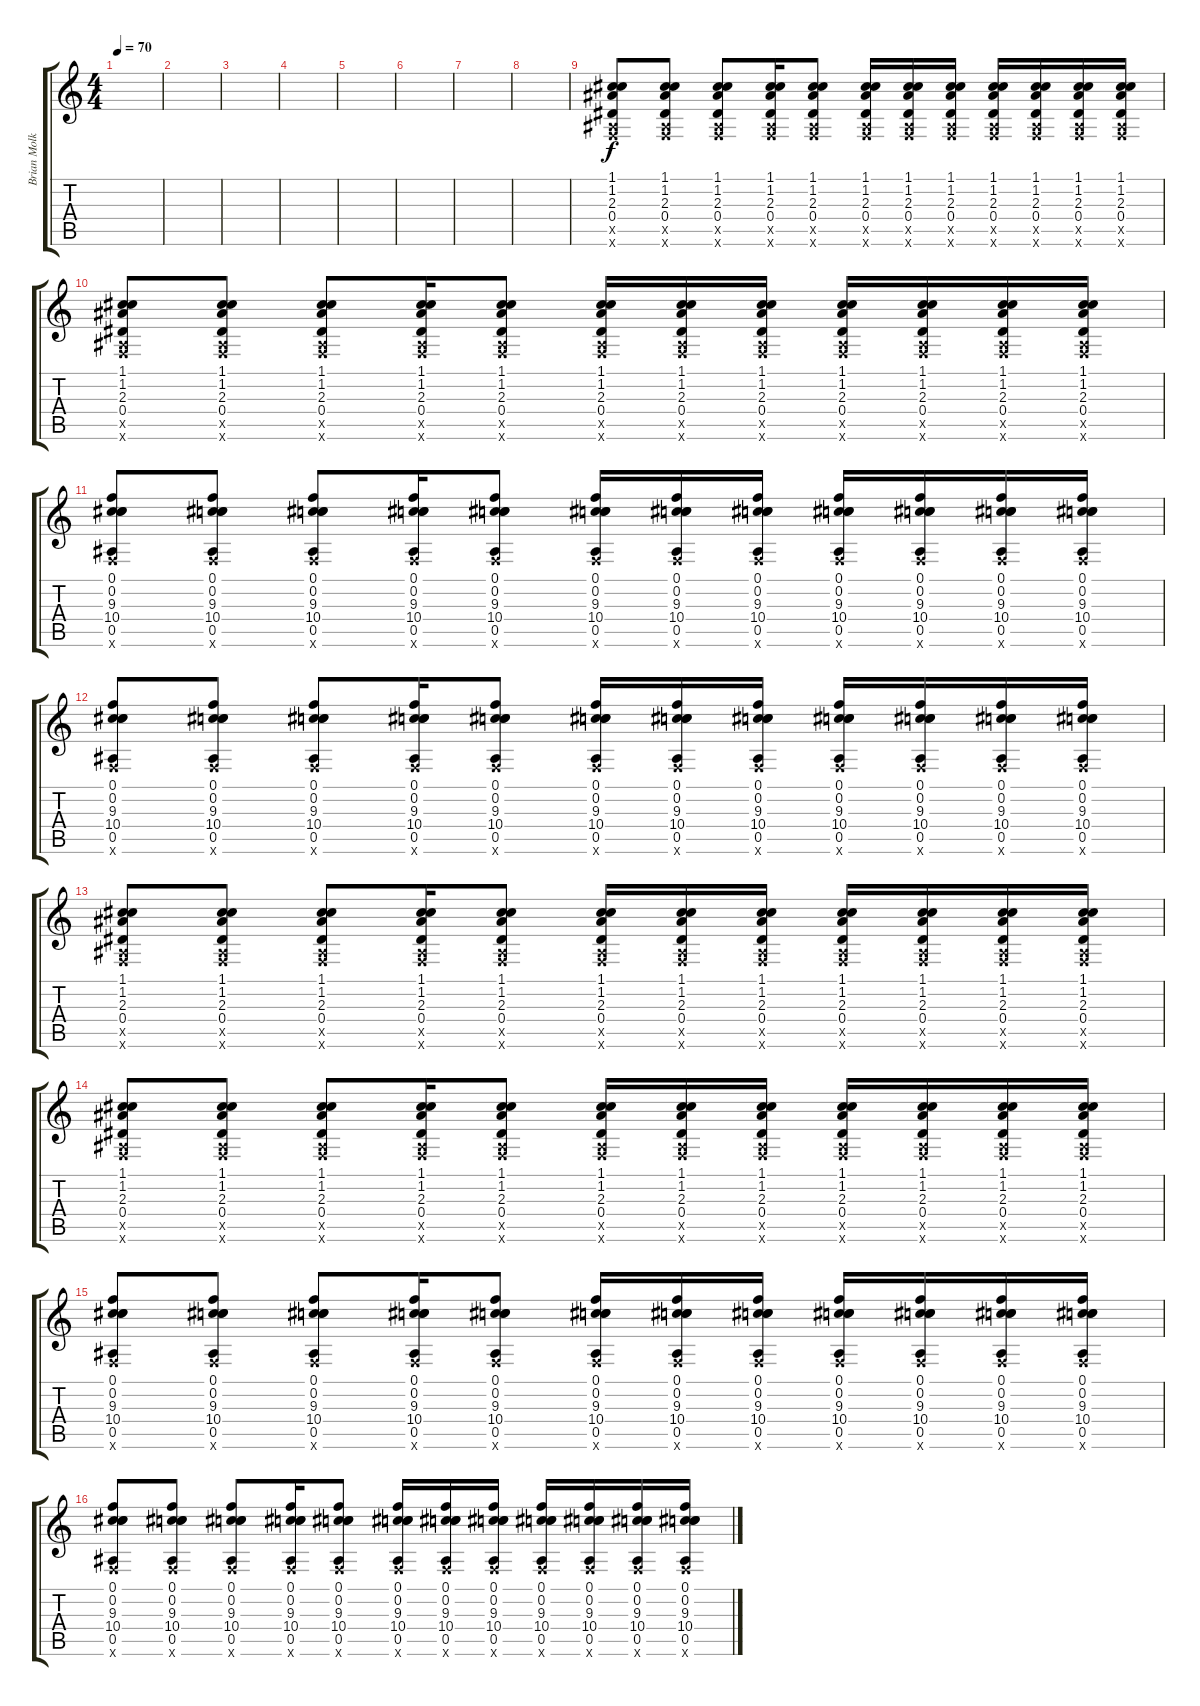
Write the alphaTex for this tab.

\track ("Brian Molko #2" "Brian Molk") {instrument electricguitarclean}
\staff {score tabs}
\tuning (C4 C4 Ab3 Eb3 Bb2 F2) {hide}
\ts (4 4)
\tempo 70
\clef g2
\ks c
|
|
|
|
|
|
|
|
(1.1 1.2 2.3 0.4 0.5{x} 0.6{x}).8 (1.1 1.2 2.3 0.4 0.5{x} 0.6{x}).8 (1.1 1.2 2.3 0.4 0.5{x} 0.6{x}).8 (1.1 1.2 2.3 0.4 0.5{x} 0.6{x}).16 (1.1 1.2 2.3 0.4 0.5{x} 0.6{x}).8 (1.1 1.2 2.3 0.4 0.5{x} 0.6{x}).16 (1.1 1.2 2.3 0.4 0.5{x} 0.6{x}).16 (1.1 1.2 2.3 0.4 0.5{x} 0.6{x}).16 (1.1 1.2 2.3 0.4 0.5{x} 0.6{x}).16 (1.1 1.2 2.3 0.4 0.5{x} 0.6{x}).16 (1.1 1.2 2.3 0.4 0.5{x} 0.6{x}).16 (1.1 1.2 2.3 0.4 0.5{x} 0.6{x}).16 |
(1.1 1.2 2.3 0.4 0.5{x} 0.6{x}).8 (1.1 1.2 2.3 0.4 0.5{x} 0.6{x}).8 (1.1 1.2 2.3 0.4 0.5{x} 0.6{x}).8 (1.1 1.2 2.3 0.4 0.5{x} 0.6{x}).16 (1.1 1.2 2.3 0.4 0.5{x} 0.6{x}).8 (1.1 1.2 2.3 0.4 0.5{x} 0.6{x}).16 (1.1 1.2 2.3 0.4 0.5{x} 0.6{x}).16 (1.1 1.2 2.3 0.4 0.5{x} 0.6{x}).16 (1.1 1.2 2.3 0.4 0.5{x} 0.6{x}).16 (1.1 1.2 2.3 0.4 0.5{x} 0.6{x}).16 (1.1 1.2 2.3 0.4 0.5{x} 0.6{x}).16 (1.1 1.2 2.3 0.4 0.5{x} 0.6{x}).16 |
(0.1 0.2 9.3 10.4 0.5 0.6{x}).8 (0.1 0.2 9.3 10.4 0.5 0.6{x}).8 (0.1 0.2 9.3 10.4 0.5 0.6{x}).8 (0.1 0.2 9.3 10.4 0.5 0.6{x}).16 (0.1 0.2 9.3 10.4 0.5 0.6{x}).8 (0.1 0.2 9.3 10.4 0.5 0.6{x}).16 (0.1 0.2 9.3 10.4 0.5 0.6{x}).16 (0.1 0.2 9.3 10.4 0.5 0.6{x}).16 (0.1 0.2 9.3 10.4 0.5 0.6{x}).16 (0.1 0.2 9.3 10.4 0.5 0.6{x}).16 (0.1 0.2 9.3 10.4 0.5 0.6{x}).16 (0.1 0.2 9.3 10.4 0.5 0.6{x}).16 |
(0.1 0.2 9.3 10.4 0.5 0.6{x}).8 (0.1 0.2 9.3 10.4 0.5 0.6{x}).8 (0.1 0.2 9.3 10.4 0.5 0.6{x}).8 (0.1 0.2 9.3 10.4 0.5 0.6{x}).16 (0.1 0.2 9.3 10.4 0.5 0.6{x}).8 (0.1 0.2 9.3 10.4 0.5 0.6{x}).16 (0.1 0.2 9.3 10.4 0.5 0.6{x}).16 (0.1 0.2 9.3 10.4 0.5 0.6{x}).16 (0.1 0.2 9.3 10.4 0.5 0.6{x}).16 (0.1 0.2 9.3 10.4 0.5 0.6{x}).16 (0.1 0.2 9.3 10.4 0.5 0.6{x}).16 (0.1 0.2 9.3 10.4 0.5 0.6{x}).16 |
(1.1 1.2 2.3 0.4 0.5{x} 0.6{x}).8 (1.1 1.2 2.3 0.4 0.5{x} 0.6{x}).8 (1.1 1.2 2.3 0.4 0.5{x} 0.6{x}).8 (1.1 1.2 2.3 0.4 0.5{x} 0.6{x}).16 (1.1 1.2 2.3 0.4 0.5{x} 0.6{x}).8 (1.1 1.2 2.3 0.4 0.5{x} 0.6{x}).16 (1.1 1.2 2.3 0.4 0.5{x} 0.6{x}).16 (1.1 1.2 2.3 0.4 0.5{x} 0.6{x}).16 (1.1 1.2 2.3 0.4 0.5{x} 0.6{x}).16 (1.1 1.2 2.3 0.4 0.5{x} 0.6{x}).16 (1.1 1.2 2.3 0.4 0.5{x} 0.6{x}).16 (1.1 1.2 2.3 0.4 0.5{x} 0.6{x}).16 |
(1.1 1.2 2.3 0.4 0.5{x} 0.6{x}).8 (1.1 1.2 2.3 0.4 0.5{x} 0.6{x}).8 (1.1 1.2 2.3 0.4 0.5{x} 0.6{x}).8 (1.1 1.2 2.3 0.4 0.5{x} 0.6{x}).16 (1.1 1.2 2.3 0.4 0.5{x} 0.6{x}).8 (1.1 1.2 2.3 0.4 0.5{x} 0.6{x}).16 (1.1 1.2 2.3 0.4 0.5{x} 0.6{x}).16 (1.1 1.2 2.3 0.4 0.5{x} 0.6{x}).16 (1.1 1.2 2.3 0.4 0.5{x} 0.6{x}).16 (1.1 1.2 2.3 0.4 0.5{x} 0.6{x}).16 (1.1 1.2 2.3 0.4 0.5{x} 0.6{x}).16 (1.1 1.2 2.3 0.4 0.5{x} 0.6{x}).16 |
(0.1 0.2 9.3 10.4 0.5 0.6{x}).8 (0.1 0.2 9.3 10.4 0.5 0.6{x}).8 (0.1 0.2 9.3 10.4 0.5 0.6{x}).8 (0.1 0.2 9.3 10.4 0.5 0.6{x}).16 (0.1 0.2 9.3 10.4 0.5 0.6{x}).8 (0.1 0.2 9.3 10.4 0.5 0.6{x}).16 (0.1 0.2 9.3 10.4 0.5 0.6{x}).16 (0.1 0.2 9.3 10.4 0.5 0.6{x}).16 (0.1 0.2 9.3 10.4 0.5 0.6{x}).16 (0.1 0.2 9.3 10.4 0.5 0.6{x}).16 (0.1 0.2 9.3 10.4 0.5 0.6{x}).16 (0.1 0.2 9.3 10.4 0.5 0.6{x}).16 |
(0.1 0.2 9.3 10.4 0.5 0.6{x}).8 (0.1 0.2 9.3 10.4 0.5 0.6{x}).8 (0.1 0.2 9.3 10.4 0.5 0.6{x}).8 (0.1 0.2 9.3 10.4 0.5 0.6{x}).16 (0.1 0.2 9.3 10.4 0.5 0.6{x}).8 (0.1 0.2 9.3 10.4 0.5 0.6{x}).16 (0.1 0.2 9.3 10.4 0.5 0.6{x}).16 (0.1 0.2 9.3 10.4 0.5 0.6{x}).16 (0.1 0.2 9.3 10.4 0.5 0.6{x}).16 (0.1 0.2 9.3 10.4 0.5 0.6{x}).16 (0.1 0.2 9.3 10.4 0.5 0.6{x}).16 (0.1 0.2 9.3 10.4 0.5 0.6{x}).16
